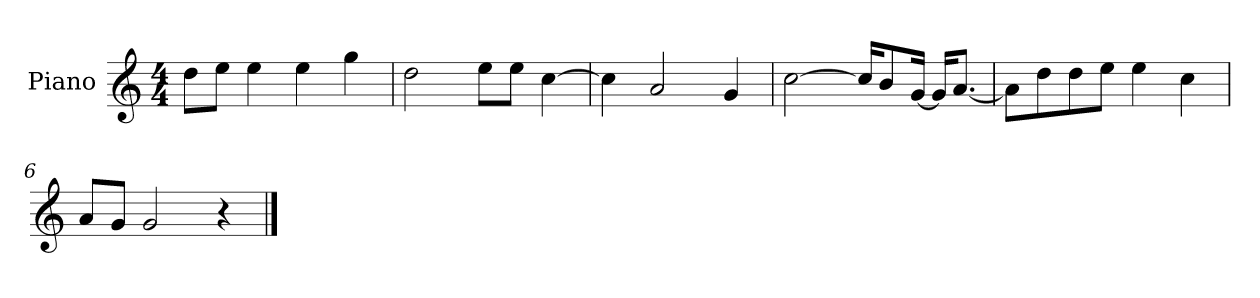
**kern
*part1
*staff1
*I"Piano
*I'P-no
*clefG2
*k[]
*M4/4
*MM90
=1
8dd\L
8ee\J
4ee\
4ee\
4gg\
=2
2dd\
8ee\L
8ee\J
[4cc\
=3
4cc\]
2a/
4g/
=4
[2cc\
16cc/KL]
8b/
[16g/Jk
16g/KL]
[8.a/J
=5
8a\L]
8dd\
8dd\
8ee\J
4ee\
4cc\
=6
8a/L
8g/J
2g/
4r
==
*-
